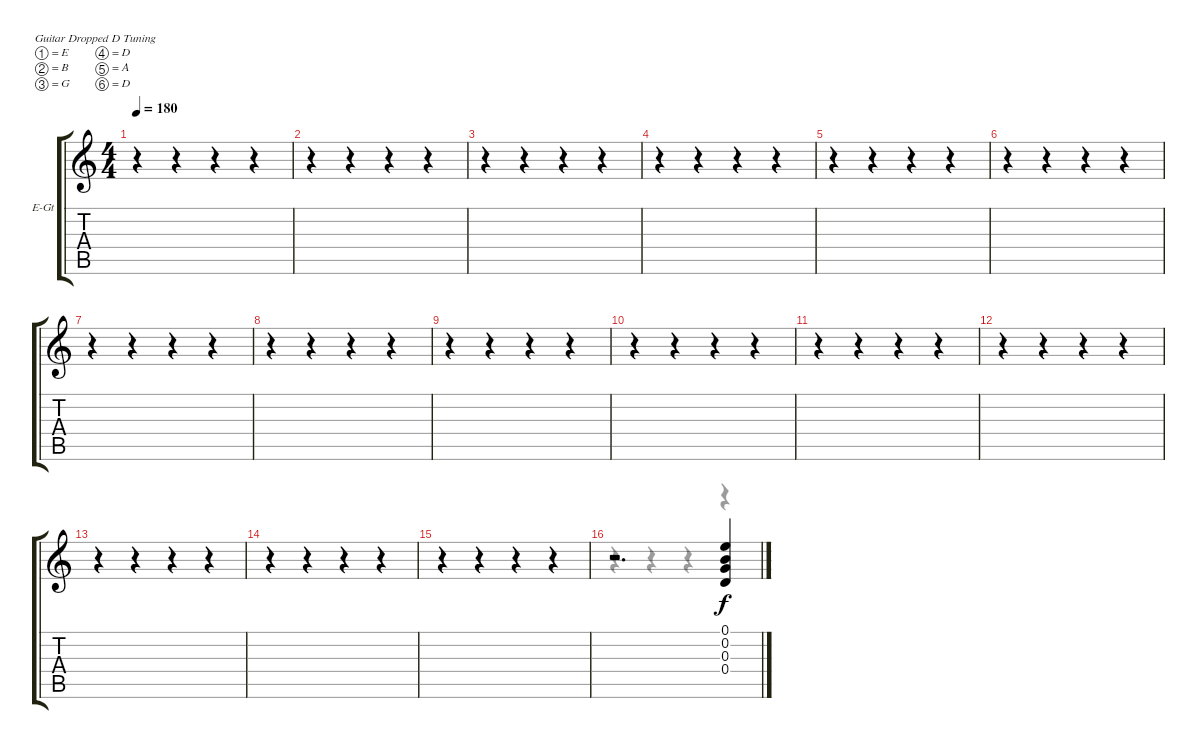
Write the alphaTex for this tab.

\bracketExtendMode groupsimilarinstruments
\firstSystemTrackNameOrientation horizontal
\otherSystemsTrackNameOrientation horizontal
\track ("Æ®ï¿½ï¿½ 1" "E-Gt") {instrument distortionguitar}
\staff {score tabs}
\tuning (E4 B3 G3 D3 A2 D2)
\voice
\ts (4 4)
\tempo 180
\clef g2
\ks c
r.4{dy f} r.4 r.4 r.4 |
r.4 r.4 r.4 r.4 |
r.4 r.4 r.4 r.4 |
r.4 r.4 r.4 r.4 |
r.4 r.4 r.4 r.4 |
r.4 r.4 r.4 r.4 |
r.4 r.4 r.4 r.4 |
r.4 r.4 r.4 r.4 |
r.4 r.4 r.4 r.4 |
r.4 r.4 r.4 r.4 |
r.4 r.4 r.4 r.4 |
r.4 r.4 r.4 r.4 |
r.4 r.4 r.4 r.4 |
r.4 r.4 r.4 r.4 |
r.4 r.4 r.4 r.4 |
r.2{d} (0.1 0.2 0.3 0.4).4
\voice
\clef g2
\ottava regular
\simile none
\ks c
r.4{dy mf} r.4 r.4 r.4 |
r.4 r.4 r.4 r.4 |
r.4 r.4 r.4 r.4 |
r.4 r.4 r.4 r.4 |
r.4 r.4 r.4 r.4 |
r.4 r.4 r.4 r.4 |
r.4 r.4 r.4 r.4 |
r.4 r.4 r.4 r.4 |
r.4 r.4 r.4 r.4 |
r.4 r.4 r.4 r.4 |
r.4 r.4 r.4 r.4 |
r.4 r.4 r.4 r.4 |
r.4 r.4 r.4 r.4 |
r.4 r.4 r.4 r.4 |
r.4 r.4 r.4 r.4 |
r.4 r.4 r.4 r.4
